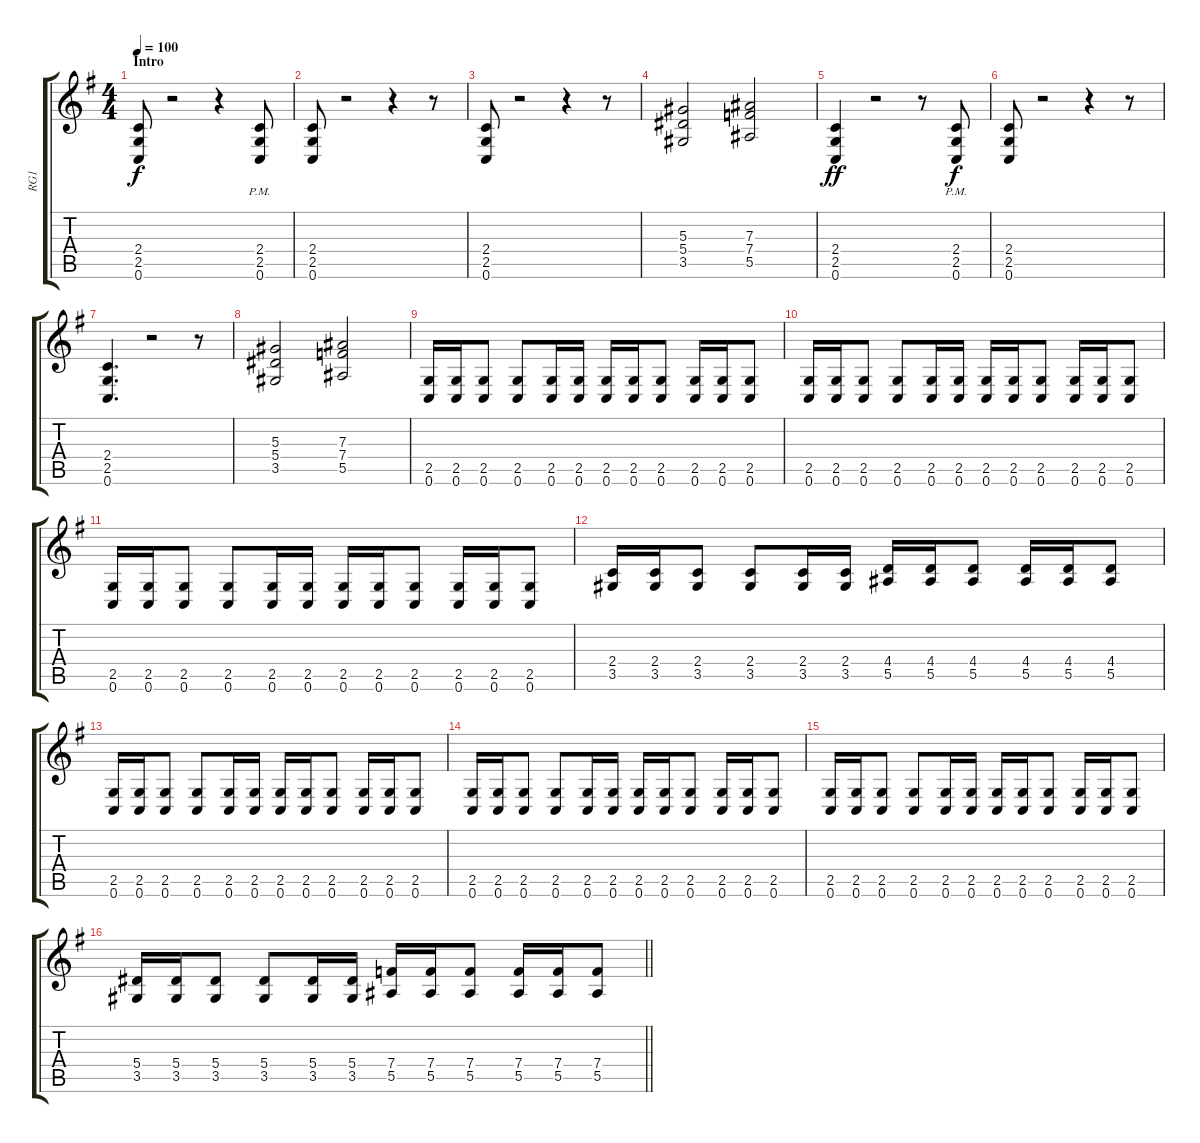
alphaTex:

\track ("RG1" "RG1") {instrument distortionguitar}
\staff {score tabs}
\tuning (C4 G3 Eb3 Bb2 F2 C2) {hide}
\ts (4 4)
\section ("" "Intro")
\tempo 100
\clef g2
\ks eminor
(2.4 2.5 0.6).8{dy f instrument distortionguitar} r.2 r.4 (2.4{pm} 2.5{pm} 0.6{pm}).8 |
(2.4 2.5 0.6).8 r.2 r.4 r.8 |
(2.4 2.5 0.6).8 r.2 r.4 r.8 |
(5.3 5.4 3.5).2 (7.3 7.4 5.5).2 |
(2.4 2.5 0.6).4{dy ff} r.2 r.8 (2.4{pm} 2.5{pm} 0.6{pm}).8{dy f} |
(2.4 2.5 0.6).8 r.2 r.4 r.8 |
(2.4 2.5 0.6).4{d} r.2 r.8 |
(5.3 5.4 3.5).2 (7.3 7.4 5.5).2 |
(2.5 0.6).16 (2.5 0.6).16 (2.5 0.6).8 (2.5 0.6).8 (2.5 0.6).16 (2.5 0.6).16 (2.5 0.6).16 (2.5 0.6).16 (2.5 0.6).8 (2.5 0.6).16 (2.5 0.6).16 (2.5 0.6).8 |
(2.5 0.6).16 (2.5 0.6).16 (2.5 0.6).8 (2.5 0.6).8 (2.5 0.6).16 (2.5 0.6).16 (2.5 0.6).16 (2.5 0.6).16 (2.5 0.6).8 (2.5 0.6).16 (2.5 0.6).16 (2.5 0.6).8 |
(2.5 0.6).16 (2.5 0.6).16 (2.5 0.6).8 (2.5 0.6).8 (2.5 0.6).16 (2.5 0.6).16 (2.5 0.6).16 (2.5 0.6).16 (2.5 0.6).8 (2.5 0.6).16 (2.5 0.6).16 (2.5 0.6).8 |
(2.4 3.5).16 (2.4 3.5).16 (2.4 3.5).8 (2.4 3.5).8 (2.4 3.5).16 (2.4 3.5).16 (4.4 5.5).16 (4.4 5.5).16 (4.4 5.5).8 (4.4 5.5).16 (4.4 5.5).16 (4.4 5.5).8 |
(2.5 0.6).16 (2.5 0.6).16 (2.5 0.6).8 (2.5 0.6).8 (2.5 0.6).16 (2.5 0.6).16 (2.5 0.6).16 (2.5 0.6).16 (2.5 0.6).8 (2.5 0.6).16 (2.5 0.6).16 (2.5 0.6).8 |
(2.5 0.6).16 (2.5 0.6).16 (2.5 0.6).8 (2.5 0.6).8 (2.5 0.6).16 (2.5 0.6).16 (2.5 0.6).16 (2.5 0.6).16 (2.5 0.6).8 (2.5 0.6).16 (2.5 0.6).16 (2.5 0.6).8 |
(2.5 0.6).16 (2.5 0.6).16 (2.5 0.6).8 (2.5 0.6).8 (2.5 0.6).16 (2.5 0.6).16 (2.5 0.6).16 (2.5 0.6).16 (2.5 0.6).8 (2.5 0.6).16 (2.5 0.6).16 (2.5 0.6).8 |
\barLineRight lightlight
(5.4 3.5).16 (5.4 3.5).16 (5.4 3.5).8 (5.4 3.5).8 (5.4 3.5).16 (5.4 3.5).16 (7.4 5.5).16 (7.4 5.5).16 (7.4 5.5).8 (7.4 5.5).16 (7.4 5.5).16 (7.4 5.5).8
